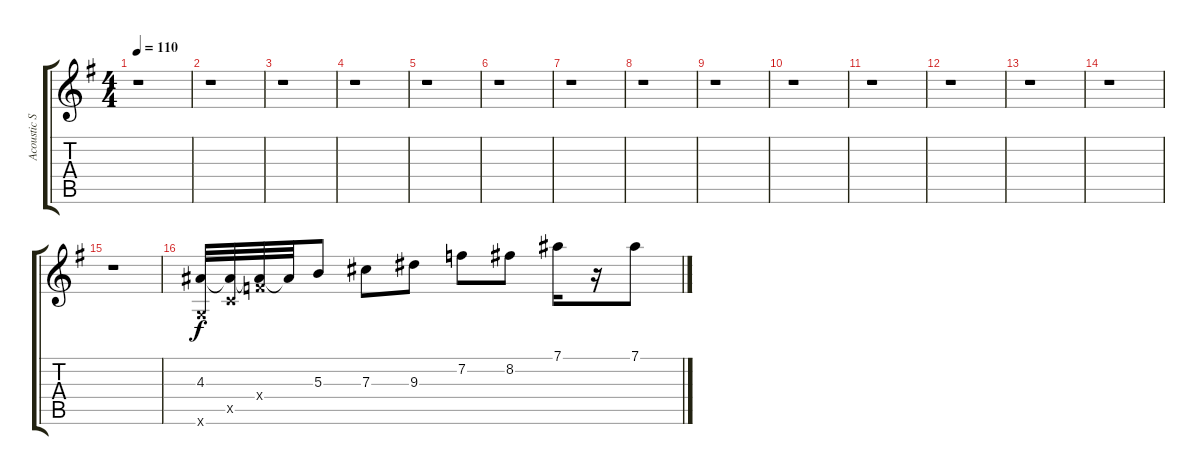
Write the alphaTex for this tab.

\track ("Acoustic Solo" "Acoustic S") {instrument acousticguitarsteel}
\staff {score tabs}
\tuning (Eb4 Bb3 Gb3 Db3 Ab2 Eb2) {hide}
\ts (4 4)
\tempo 110
\clef g2
\ks g
r.1{dy f instrument acousticguitarsteel} |
r.1 |
r.1 |
r.1 |
r.1 |
r.1 |
r.1 |
r.1 |
r.1 |
r.1 |
r.1 |
r.1 |
r.1 |
r.1 |
r.1 |
(4.3 4.6{x}).32 (4.3{t} 4.5{x}).32 (4.3{t} 4.4{x}).32 4.3{t}.32 5.3.8 7.3.8 9.3.8 7.2.8 8.2.8 7.1.16 r.16 7.1.8
